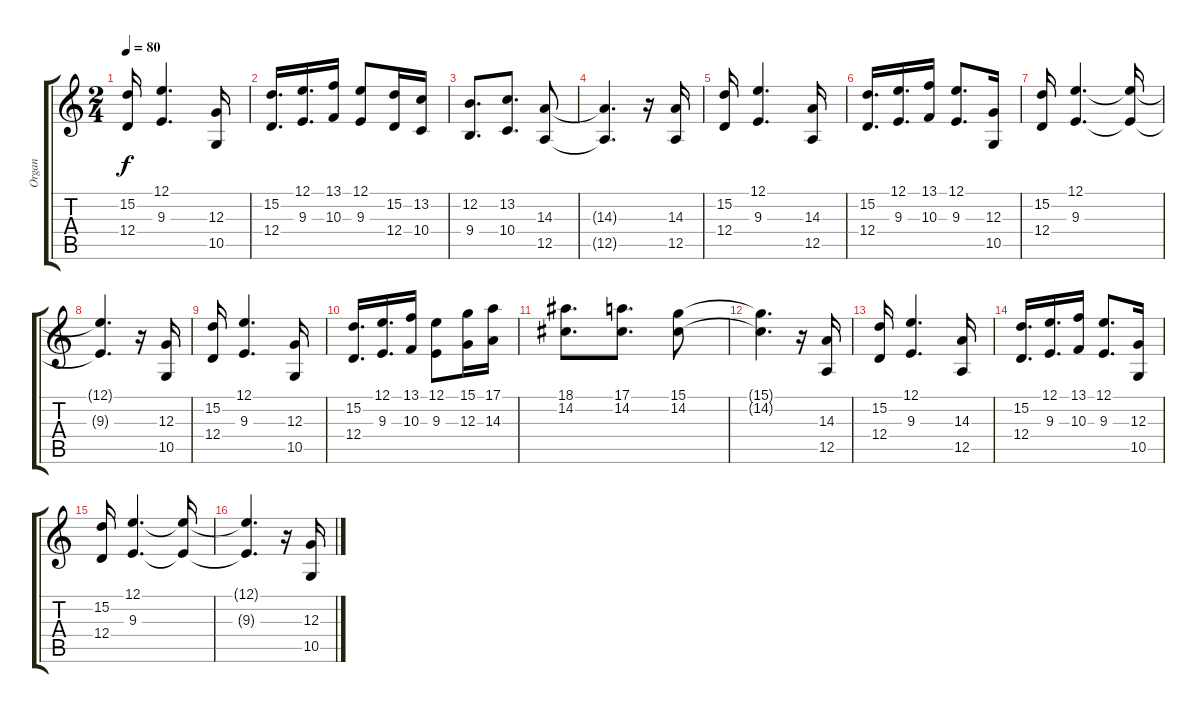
\track ("Organ" "Organ") {instrument stringensemble1}
\staff {score tabs}
\tuning (E4 B3 G3 D3 A2 E2) {hide}
\ts (2 4)
\tempo 80
\clef g2
\ks aminor
(15.2 12.4).16{dy f} (12.1 9.3).4{d} (12.3 10.5).16 |
(15.2 12.4).16{d} (12.1 9.3).16{d} (13.1 10.3).16 (12.1 9.3).8 (15.2 12.4).16 (13.2 10.4).16 |
(12.2 9.4).8{d} (13.2 10.4).8{d} (14.3 12.5).8 |
(14.3{t} 12.5{t}).4{d} r.16 (14.3 12.5).16 |
(15.2 12.4).16 (12.1 9.3).4{d} (14.3 12.5).16 |
(15.2 12.4).16{d} (12.1 9.3).16{d} (13.1 10.3).16 (12.1 9.3).8{d} (12.3 10.5).16 |
(15.2 12.4).16 (12.1 9.3).4{d} (12.1{t} 9.3{t}).16 |
(12.1{t} 9.3{t}).4{d} r.16 (12.3 10.5).16 |
(15.2 12.4).16 (12.1 9.3).4{d} (12.3 10.5).16 |
(15.2 12.4).16{d} (12.1 9.3).16{d} (13.1 10.3).16 (12.1 9.3).8 (15.1 12.3).16 (17.1 14.3).16 |
(18.1 14.2).8{d} (17.1 14.2).8{d} (15.1 14.2).8 |
(15.1{t} 14.2{t}).4{d} r.16 (14.3 12.5).16 |
(15.2 12.4).16 (12.1 9.3).4{d} (14.3 12.5).16 |
(15.2 12.4).16{d} (12.1 9.3).16{d} (13.1 10.3).16 (12.1 9.3).8{d} (12.3 10.5).16 |
(15.2 12.4).16 (12.1 9.3).4{d} (12.1{t} 9.3{t}).16 |
(12.1{t} 9.3{t}).4{d} r.16 (12.3 10.5).16
